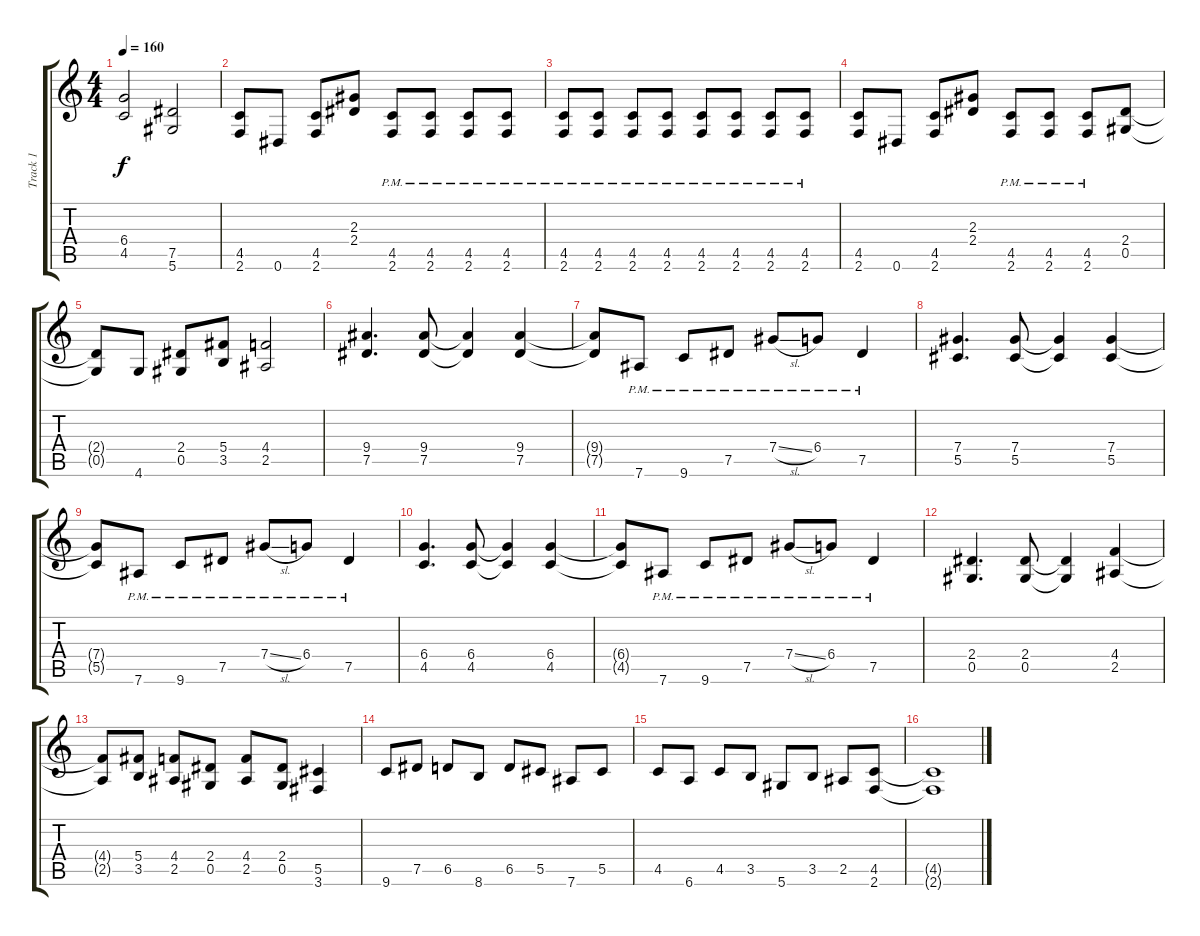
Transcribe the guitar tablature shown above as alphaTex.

\track ("Track 1" "Track 1") {instrument distortionguitar}
\staff {score tabs}
\tuning (Eb4 Bb3 Gb3 Db3 Ab2 Eb2) {hide}
\ts (4 4)
\tempo 160
\clef g2
\ks c
(6.4 4.5).2{dy f} (7.5 5.6).2 |
(4.5 2.6).8 0.6.8 (4.5 2.6).8 (2.3 2.4).8 (4.5 2.6{pm}).8 (4.5 2.6{pm}).8 (4.5 2.6{pm}).8 (4.5 2.6{pm}).8 |
(4.5 2.6{pm}).8 (4.5 2.6{pm}).8 (4.5 2.6{pm}).8 (4.5 2.6{pm}).8 (4.5 2.6{pm}).8 (4.5 2.6{pm}).8 (4.5 2.6{pm}).8 (4.5 2.6{pm}).8 |
(4.5 2.6).8 0.6.8 (4.5 2.6).8 (2.3 2.4).8 (4.5 2.6{pm}).8 (4.5 2.6{pm}).8 (4.5 2.6{pm}).8 (2.4 0.5).8 |
(2.4{t} 0.5{t}).8 4.6.8 (2.4 0.5).8 (5.4 3.5).8 (4.4 2.5).2 |
(9.4 7.5).4{d} (9.4 7.5).8 (9.4{t} 7.5{t}).4 (9.4 7.5).4 |
(9.4{t} 7.5{t}).8 7.6{pm}.8 9.6{pm}.8 7.5{pm}.8 7.4{sl pm}.8 6.4{pm}.8 7.5{pm}.4 |
(7.4 5.5).4{d} (7.4 5.5).8 (7.4{t} 5.5{t}).4 (7.4 5.5).4 |
(7.4{t} 5.5{t}).8 7.6{pm}.8 9.6{pm}.8 7.5{pm}.8 7.4{sl pm}.8 6.4{pm}.8 7.5{pm}.4 |
(6.4 4.5).4{d} (6.4 4.5).8 (6.4{t} 4.5{t}).4 (6.4 4.5).4 |
(6.4{t} 4.5{t}).8 7.6{pm}.8 9.6{pm}.8 7.5{pm}.8 7.4{sl pm}.8 6.4{pm}.8 7.5{pm}.4 |
(2.4 0.5).4{d} (2.4 0.5).8 (2.4{t} 0.5{t}).4 (4.4 2.5).4 |
(4.4{t} 2.5{t}).8 (5.4 3.5).8 (4.4 2.5).8 (2.4 0.5).8 (4.4 2.5).8 (2.4 0.5).8 (5.5 3.6).4 |
9.6.8 7.5.8 6.5.8 8.6.8 6.5.8 5.5.8 7.6.8 5.5.8 |
4.5.8 6.6.8 4.5.8 3.5.8 5.6.8 3.5.8 2.5.8 (4.5 2.6).8 |
(4.5{t} 2.6{t}).1
